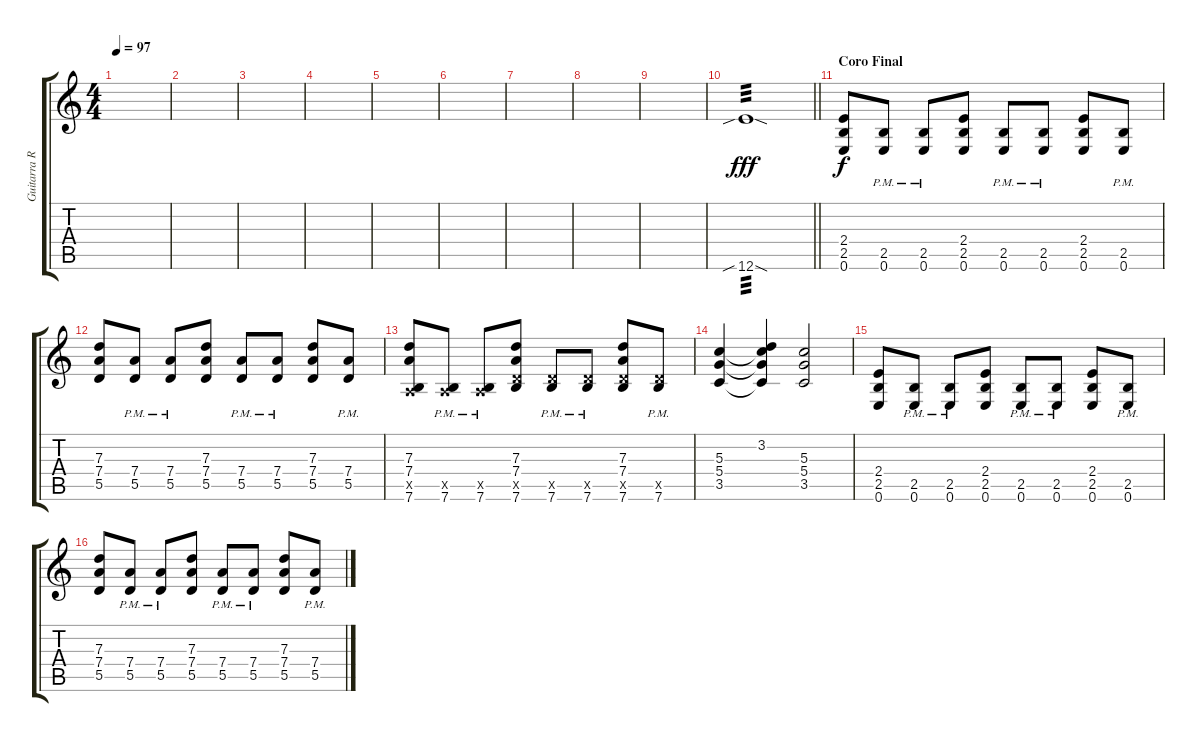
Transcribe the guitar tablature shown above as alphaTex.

\track ("Guitarra Rítmica " "Guitarra R") {instrument distortionguitar}
\staff {score tabs}
\tuning (E4 B3 G3 D3 A2 E2) {hide}
\ts (4 4)
\tempo 97
\clef g2
\ks c
|
|
|
|
|
|
|
|
|
\barLineRight lightlight
12.6{sib sod}.1{tp 3 dy fff volume 14 instrument guitarfretnoise} |
\section ("" "Coro Final")
(2.4 2.5 0.6).8{dy f instrument distortionguitar} (2.5{pm} 0.6{pm}).8 (2.5{pm} 0.6{pm}).8 (2.4 2.5 0.6).8 (2.5{pm} 0.6{pm}).8 (2.5{pm} 0.6{pm}).8 (2.4 2.5 0.6).8 (2.5{pm} 0.6{pm}).8 |
(7.3 7.4 5.5).8 (7.4{pm} 5.5{pm}).8 (7.4{pm} 5.5{pm}).8 (7.3 7.4 5.5).8 (7.4{pm} 5.5{pm}).8 (7.4{pm} 5.5{pm}).8 (7.3 7.4 5.5).8 (7.4{pm} 5.5{pm}).8 |
(7.3 7.4 0.5{x} 7.6).8 (0.5{x} 7.6{pm}).8 (0.5{x} 7.6{pm}).8 (7.3 7.4 5.5{x} 7.6).8 (5.5{pm x} 7.6{pm}).8 (5.5{pm x} 7.6{pm}).8 (7.3 7.4 5.5{x} 7.6).8 (5.5{pm x} 7.6).8 |
(5.3 5.4 3.5).4 (3.2 5.3{t} 5.4{t} 3.5{t}).4 (5.3 5.4 3.5).2 |
(2.4 2.5 0.6).8 (2.5{pm} 0.6{pm}).8 (2.5{pm} 0.6{pm}).8 (2.4 2.5 0.6).8 (2.5{pm} 0.6{pm}).8 (2.5{pm} 0.6{pm}).8 (2.4 2.5 0.6).8 (2.5{pm} 0.6{pm}).8 |
(7.3 7.4 5.5).8 (7.4{pm} 5.5{pm}).8 (7.4{pm} 5.5{pm}).8 (7.3 7.4 5.5).8 (7.4{pm} 5.5{pm}).8 (7.4{pm} 5.5{pm}).8 (7.3 7.4 5.5).8 (7.4{pm} 5.5{pm}).8
